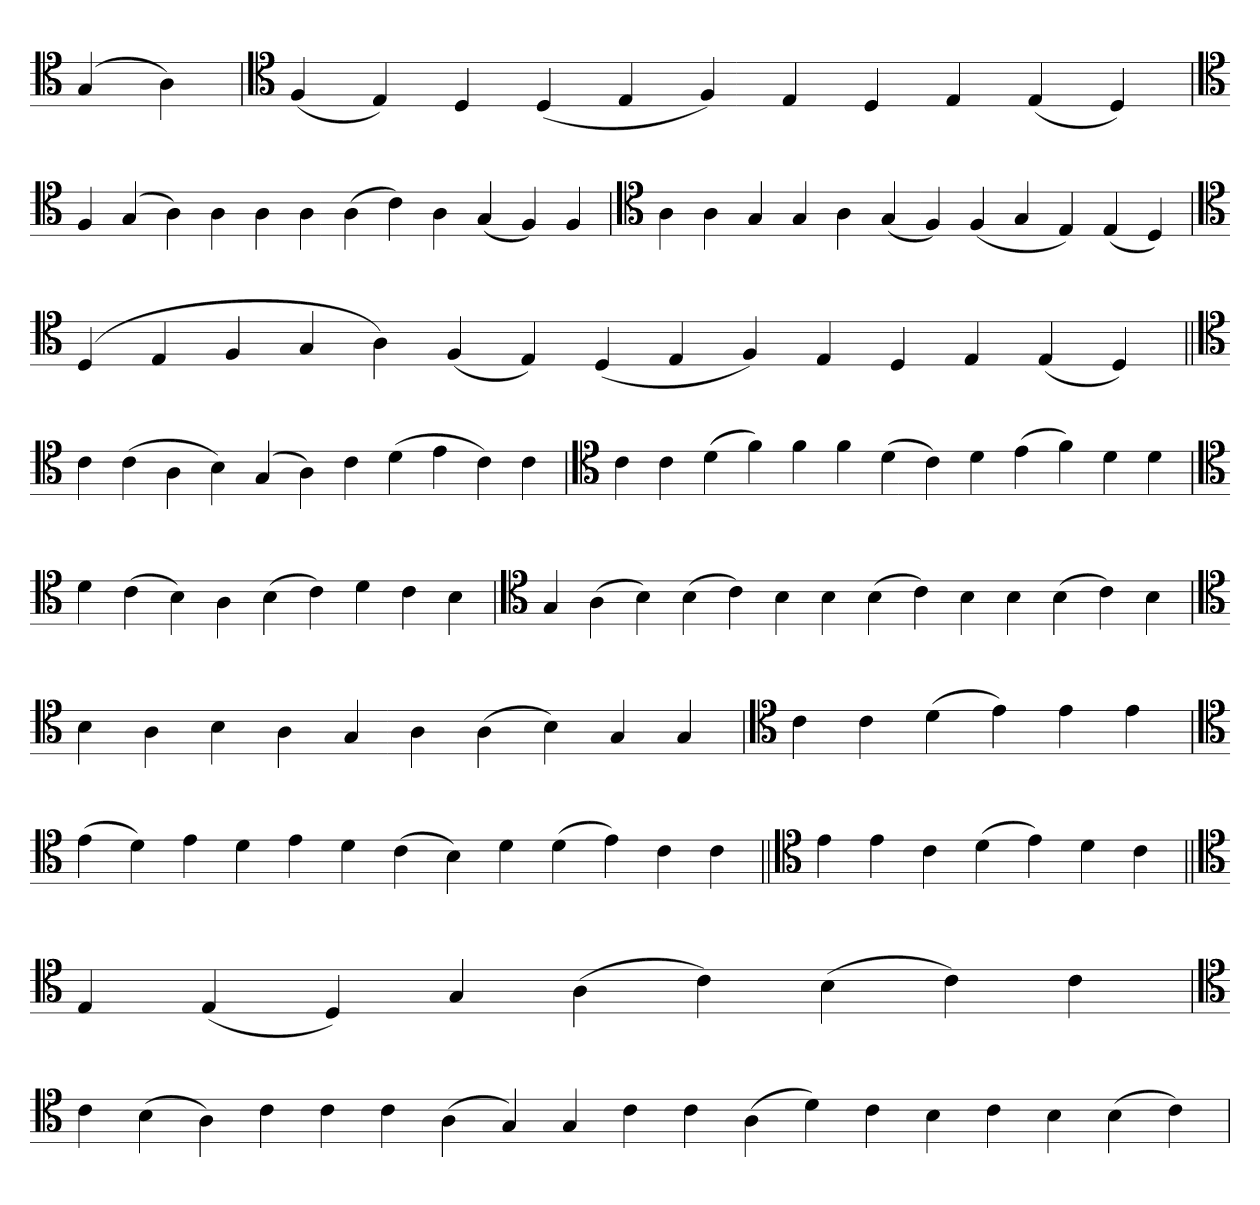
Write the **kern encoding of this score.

**kern
*part1
*staff1
*clefC4
=
(4G
4A)
=`
*clefC4
(4F
4E)
4D
(4D
4E
4F)
4E
4D
4E
(4E
4D)
=
*clefC4
4F
(4G
4A)
4A
4A
4A
(4A
4c)
4A
(4G
4F)
4F
='
*clefC4
4A
4A
4G
4G
4A
(4G
4F)
(4F
4G
4E)
(4E
4D)
=`
*clefC4
(4D
4E
4F
4G
4A)
(4F
4E)
(4D
4E
4F)
4E
4D
4E
(4E
4D)
=||
*clefC4
4c
(4c
4A
4B)
(4G
4A)
4c
(4d
4e
4c)
4c
='
*clefC4
4c
4c
(4d
4f)
4f
4f
(4d
4c)
4d
(4e
4f)
4d
4d
=`
*clefC4
4d
(4c
4B)
4A
(4B
4c)
4d
4c
4B
=
*clefC4
4G
(4A
4B)
(4B
4c)
4B
4B
(4B
4c)
4B
4B
(4B
4c)
4B
=`
*clefC4
4B
4A
4B
4A
4G
4A
(4A
4B)
4G
4G
='
*clefC4
4c
4c
(4d
4e)
4e
4e
=`
*clefC4
(4e
4d)
4e
4d
4e
4d
(4c
4B)
4d
(4d
4e)
4c
4c
=||
*clefC4
4e
4e
4c
(4d
4e)
4d
4c
=||
*clefC4
4E
(4E
4D)
4G
(4A
4c)
(4B
4c)
4c
=`
*clefC4
4c
(4B
4A)
4c
4c
4c
(4A
4G)
4G
4c
4c
(4A
4d)
4c
4B
4c
4B
(4B
4c)
='
*-
